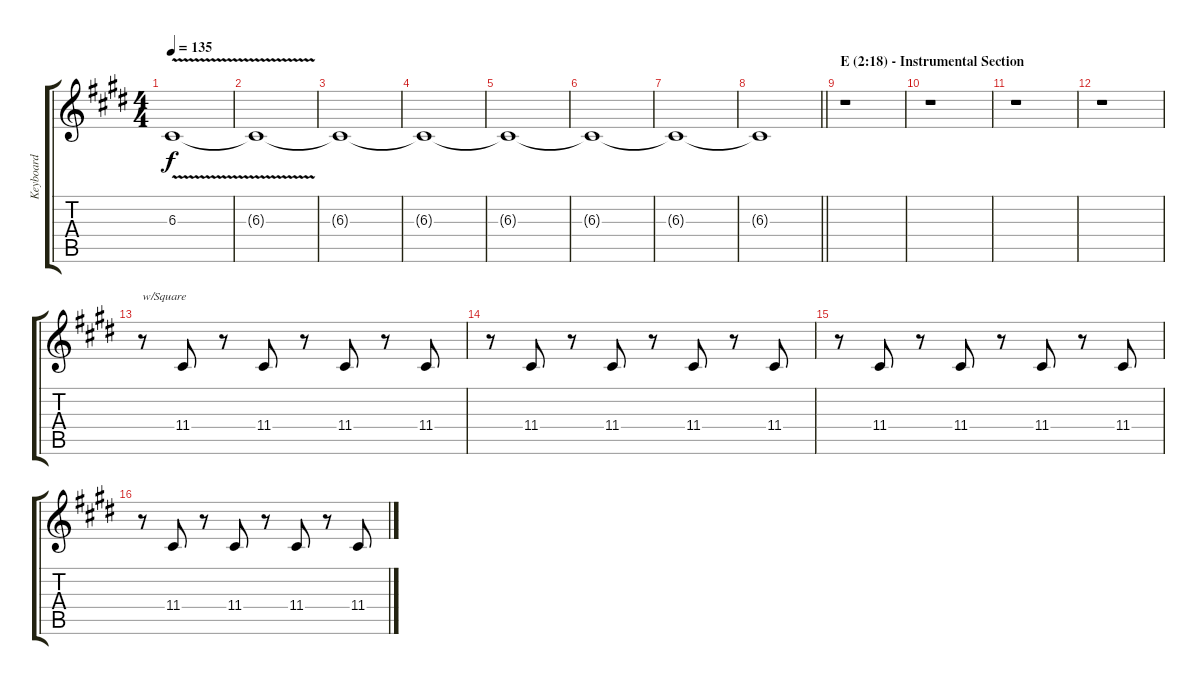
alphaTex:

\track ("Keyboard" "Keyboard") {instrument lead2sawtooth}
\staff {score tabs}
\tuning (E4 B3 G3 D3 A2 E2) {hide}
\ts (4 4)
\tempo 135
\clef g2
\ks c#minor
6.3{v}.1{dy f} |
6.3{t}.1 |
6.3{t}.1 |
6.3{t}.1 |
6.3{t}.1 |
6.3{t}.1 |
6.3{t}.1 |
\barLineRight lightlight
6.3{t}.1 |
\section ("" "E (2:18) - Instrumental Section")
r.1 |
r.1 |
r.1 |
r.1 |
r.8{txt "w/Square" instrument lead1square} 11.4.8 r.8 11.4.8 r.8 11.4.8 r.8 11.4.8 |
r.8 11.4.8 r.8 11.4.8 r.8 11.4.8 r.8 11.4.8 |
r.8 11.4.8 r.8 11.4.8 r.8 11.4.8 r.8 11.4.8 |
r.8 11.4.8 r.8 11.4.8 r.8 11.4.8 r.8 11.4.8
